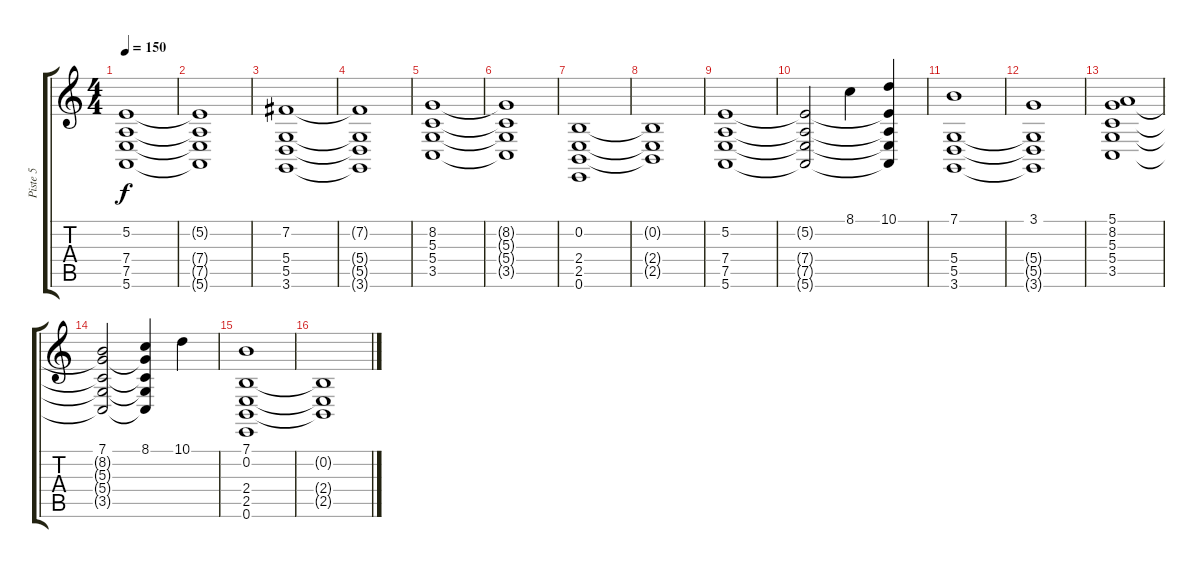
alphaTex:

\track ("Piste 5" "Piste 5") {instrument fx6goblins}
\staff {score tabs}
\tuning (E4 B3 G3 D3 A2 E2) {hide}
\ts (4 4)
\tempo 150
\clef g2
\ks c
(5.2 7.4 7.5 5.6).1{dy f} |
(5.2{t} 7.4{t} 7.5{t} 5.6{t}).1 |
(7.2 5.4 5.5 3.6).1 |
(7.2{t} 5.4{t} 5.5{t} 3.6{t}).1 |
(8.2 5.3 5.4 3.5).1 |
(8.2{t} 5.3{t} 5.4{t} 3.5{t}).1 |
(0.2 2.4 2.5 0.6).1 |
(0.2{t} 2.4{t} 2.5{t}).1 |
(5.2 7.4 7.5 5.6).1 |
(5.2{t} 7.4{t} 7.5{t} 5.6{t}).2 8.1.4 (10.1 5.2{t} 7.4{t} 7.5{t} 5.6{t}).4 |
(7.1 5.4 5.5 3.6).1 |
(3.1 5.4{t} 5.5{t} 3.6{t}).1 |
(5.1 8.2 5.3 5.4 3.5).1 |
(7.1 8.2{t} 5.3{t} 5.4{t} 3.5{t}).2 (8.1 8.2{t} 5.3{t} 5.4{t} 3.5{t}).4 10.1.4 |
(7.1 0.2 2.4 2.5 0.6).1 |
(0.2{t} 2.4{t} 2.5{t}).1
